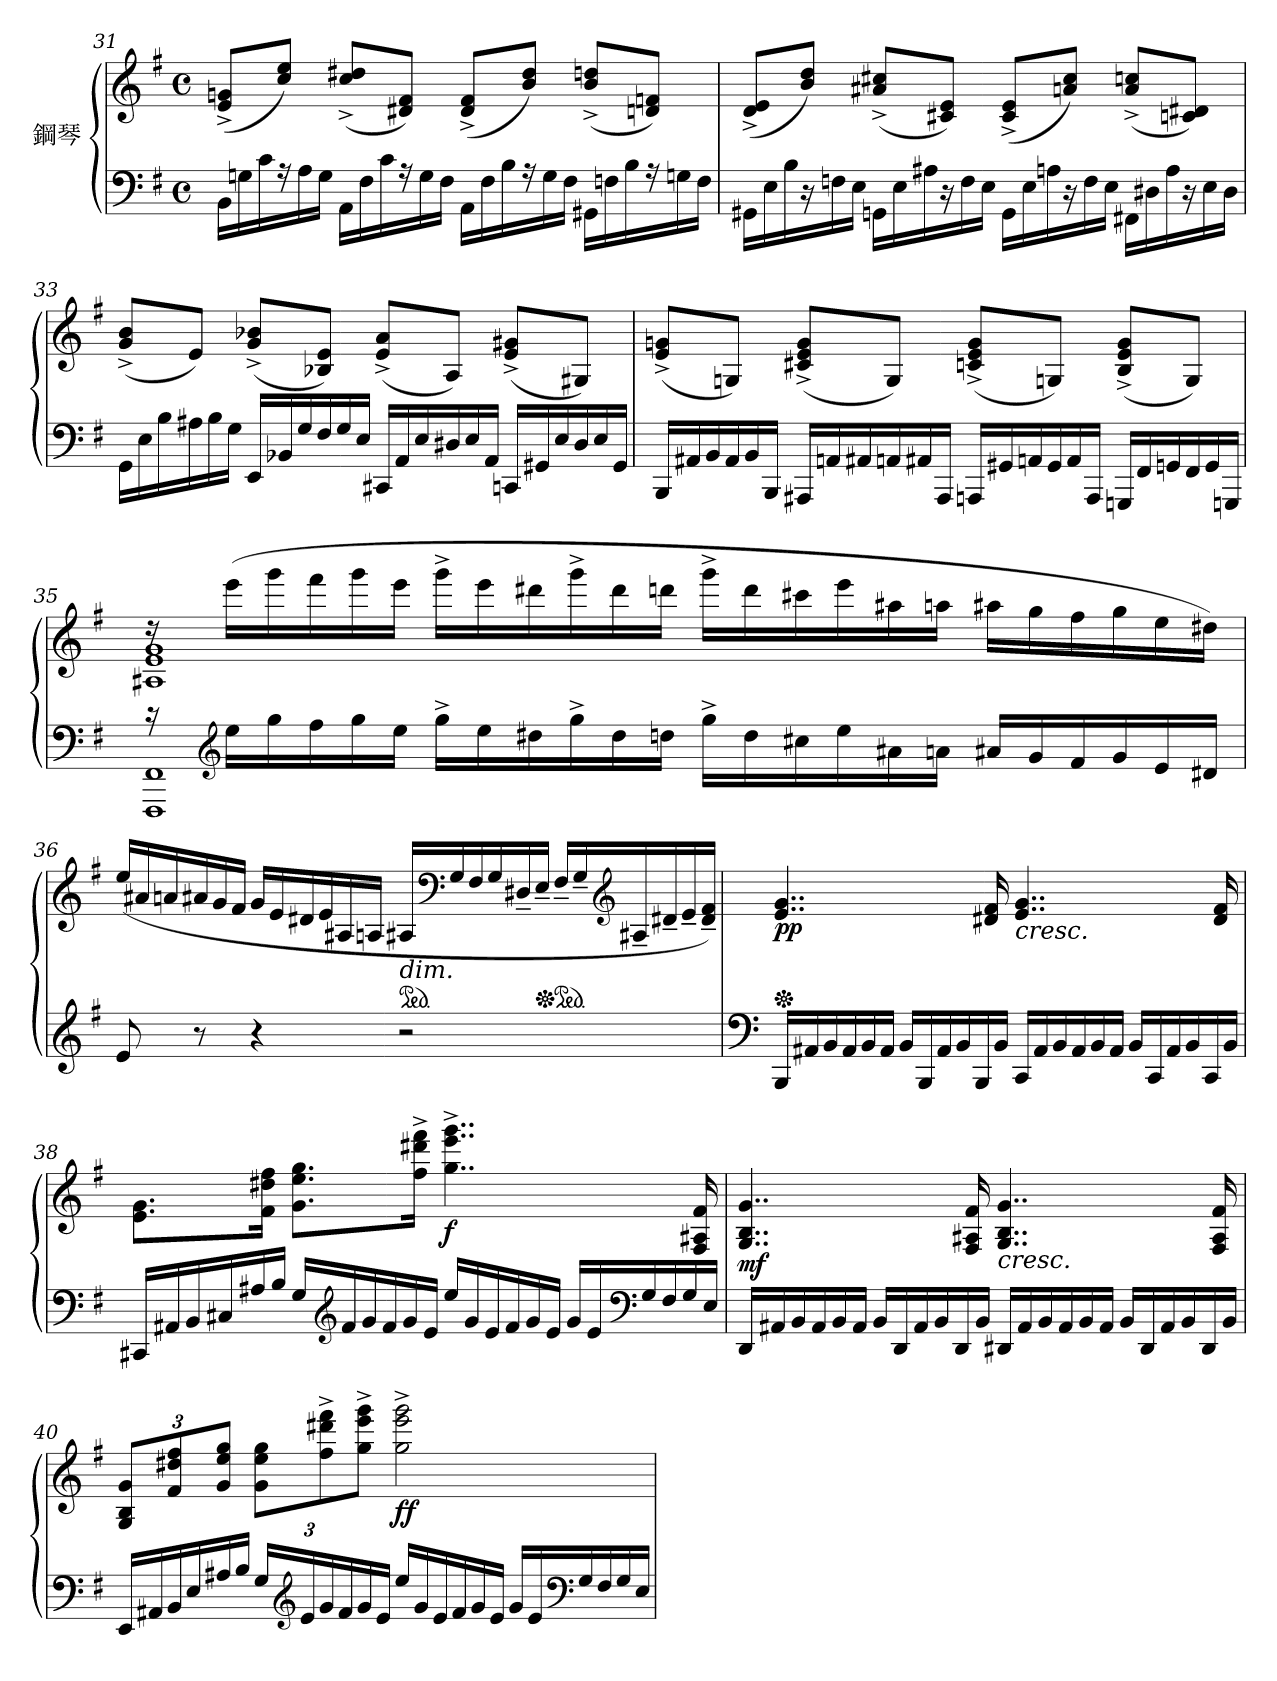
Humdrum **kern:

**kern	**kern	**dynam
*part1	*part1	*part1
*staff2	*staff1	*staff1/2
*I"鋼琴	*	*
!!LO:LB:g=z
*clefF4	*clefG2	*
*k[f#]	*k[f#]	*
*M4/4	*M4/4	*
*met(c)	*met(c)	*
*Xtuplet	*	*
=31	=31	=31
24BB\LL	(<8e/^ 8gn/^L	.
24Gn\	.	.
24c\	.	.
24r	8cc/ 8ee/J)	.
24A\	.	.
24G\JJ	.	.
24AA\LL	(<8cc/^ 8dd#X/^L	.
24F#\	.	.
24c\	.	.
24r	8d#X/ 8f#/J)	.
24G\	.	.
24F#\JJ	.	.
24AA\LL	(<8d#/^ 8f#/^L	.
24F#\	.	.
24B\	.	.
24r	8b/ 8dd#/J)	.
24G\	.	.
24F#\JJ	.	.
24GG#X\LL	(<8b/^ 8ddn/^L	.
24Fn\	.	.
24B\	.	.
24r	8dn/ 8fn/J)	.
24Gn\	.	.
24F\JJ	.	.
=32	=32	=32
24GG#X\LL	(<8d/^ 8e/^L	.
24E\	.	.
24B\	.	.
24r	8b/ 8dd/J)	.
24Fn\	.	.
24E\JJ	.	.
24GGn\LL	(<8a#X/^ 8cc#X/^L	.
24E\	.	.
24A#X\	.	.
24r	8c#X/ 8e/J)	.
24F\	.	.
24E\JJ	.	.
24GG\LL	(<8c#/^ 8e/^L	.
24E\	.	.
24An\	.	.
24r	8an/ 8cc#/J)	.
24F\	.	.
24E\JJ	.	.
24FF#X\LL	(<8a/^ 8ccn/^L	.
24D#X\	.	.
24A\	.	.
24r	8cn/ 8d#X/J)	.
24E\	.	.
24D#\JJ	.	.
!!LO:LB:g=z
=33	=33	=33
24GG\LL	(<8g/^ 8b/^L	.
24E\	.	.
24B\	.	.
24A#X\	8e/J)	.
24B\	.	.
24G\JJ	.	.
24EE/LL	(<8g/^ 8b-X/^L	.
24BB-X/	.	.
24G/	.	.
24F#/	8B-X/ 8e/J)	.
24G/	.	.
24E/JJ	.	.
24CC#X/LL	(<8e/^ 8a/^L	.
24AA/	.	.
24E/	.	.
24D#X/	8A/J)	.
24E/	.	.
24AA/JJ	.	.
24CCn/LL	(<8e/^ 8g#X/^L	.
24GG#X/	.	.
24E/	.	.
24D#/	8G#X/J)	.
24E/	.	.
24GG#/JJ	.	.
=34	=34	=34
24BBB/LL	(<8e/^ 8gn/^L	.
24AA#X/	.	.
24BB/	.	.
24AA#/	8Gn/J)	.
24BB/	.	.
24BBB/JJ	.	.
24AAA#X/LL	(<8c#X/^ 8e/^ 8g/^L	.
24AAn/	.	.
24AA#X/	.	.
24AAn/	8G/J)	.
24AA#X/	.	.
24AAA#/JJ	.	.
24AAAn/LL	(<8cn/^ 8e/^ 8g/^L	.
24GG#X/	.	.
24AAn/	.	.
24GG#/	8Gn/J)	.
24AA/	.	.
24AAA/JJ	.	.
24GGGn/LL	(<8B/^ 8e/^ 8g/^L	.
24FF#/	.	.
24GGn/	.	.
24FF#/	8G/J)	.
24GG/	.	.
24GGGn/JJ	.	.
!!LO:LB:g=z
=35	=35	=35
*^	*	*
*	*	*Xtuplet	*
*v	*v	*	*
*	*MM30	*
*^	*^	*
!	!	!	!	!LO:DY:b
!	!	!	!	!LO:DY:n=1:b
24r	1FFF# 1FF#	24rdd	1A#X 1e 1g	fff other-dynamics
*clefG2	*	*	*	*
*	*	*MM104	*	*
24ee\LL	.	(>24eee\LL	.	.
24gg\	.	24ggg\	.	.
24ff#\	.	24fff#\	.	.
24gg\	.	24ggg\	.	.
24ee\JJ	.	24eee\JJ	.	.
24gg^\LL	.	24ggg^\LL	.	.
24ee\	.	24eee\	.	.
24dd#X\	.	24ddd#X\	.	.
24gg^\	.	24ggg^\	.	.
24dd#\	.	24ddd#\	.	.
24ddn\JJ	.	24dddn\JJ	.	.
24gg^\LL	.	24ggg^\LL	.	.
24dd\	.	24ddd\	.	.
24cc#X\	.	24ccc#X\	.	.
24ee\	.	24eee\	.	.
24a#X\	.	24aa#X\	.	.
24an\JJ	.	24aan\JJ	.	.
24a#X/LL	.	24aa#X\LL	.	.
24g/	.	24gg\	.	.
24f#/	.	24ff#\	.	.
24g/	.	24gg\	.	.
24e/	.	24ee\	.	.
24d#X/JJ	.	24dd#X\JJ)	.	.
*v	*v	*	*	*
*	*v	*v	*
=36	=36	=36
8e/	(<24ee/LL	.
.	24a#X/	.
.	24an/	.
8r	24a#X/	.
.	24g/	.
.	24f#/JJ	.
4r	24g/LL	.
.	24e/	.
.	24d#X/	.
.	24e/	.
.	24A#X/	.
.	24An/JJ	.
*	*ped	*
!	!LO:TX:b:i:t=dim.	!
2r	24A#X/LL	.
*	*clefF4	*
.	24G/	.
.	24F#/	.
.	24G/	.
.	24D#X~/	.
.	24E~/JJ	.
*	*Xped	*
*	*ped	*
.	24F#~/LL	.
.	24G~/	.
*	*clefG2	*
.	24A#X~/	.
.	24d#X~/	.
.	24e~/	.
.	24d#/~ 24f#/~JJ)	.
!!LO:LB:g=z
=37	=37	=37
*clefF4	*	*
*	*Xped	*
!	!	!LO:DY:b
24BBB/LL	4..e/ 4..g/	pp
24AA#X/	.	.
24BB/	.	.
24AA#/	.	.
24BB/	.	.
24AA#/JJ	.	.
24BB/LL	.	.
24BBB/	.	.
24AA#/	.	.
24BB/	.	.
24BBB/	.	.
.	16d#X/ 16f#/	.
24BB/JJ	.	.
!	!LO:TX:b:i:t=cresc.	!
24CC/LL	4..e/ 4..g/	.
24AA#/	.	.
24BB/	.	.
24AA#/	.	.
24BB/	.	.
24AA#/JJ	.	.
24BB/LL	.	.
24CC/	.	.
24AA#/	.	.
24BB/	.	.
24CC/	.	.
.	16d#/ 16f#/	.
24BB/JJ	.	.
=38	=38	=38
24CC#X/LL	8.e\ 8.g\L	.
24AA#X/	.	.
24BB/	.	.
24C#X/	.	.
24A#X/	.	.
.	16f#\ 16dd#X\ 16ff#\Jk	.
24B/JJ	.	.
24G/LL	8.g\ 8.ee\ 8.gg\L	.
*clefG2	*	*
24f#/	.	.
24g/	.	.
24f#/	.	.
24g/	.	.
.	16ff#\^ 16ddd#X\^ 16fff#\^Jk	.
24e/JJ	.	.
!	!	!LO:DY:b
24ee/LL	4..gg\^ 4..eee\^ 4..ggg\^	f
24g/	.	.
24e/	.	.
24f#/	.	.
24g/	.	.
24e/JJ	.	.
24g/LL	.	.
24e/	.	.
*clefF4	*	*
24G/	.	.
24F#/	.	.
24G/	.	.
.	16F#/ 16A#X/ 16f#/	.
24E/JJ	.	.
!!LO:LB:g=z
=39	=39	=39
!	!	!LO:DY:b
24DD/LL	4..G/ 4..B/ 4..g/	mf
24AA#X/	.	.
24BB/	.	.
24AA#/	.	.
24BB/	.	.
24AA#/JJ	.	.
24BB/LL	.	.
24DD/	.	.
24AA#/	.	.
24BB/	.	.
24DD/	.	.
.	16F#/ 16A#X/ 16f#/	.
24BB/JJ	.	.
!	!LO:TX:b:i:t=cresc.	!
24DD#X/LL	4..G/ 4..B/ 4..g/	.
24AA#/	.	.
24BB/	.	.
24AA#/	.	.
24BB/	.	.
24AA#/JJ	.	.
24BB/LL	.	.
24DD#/	.	.
24AA#/	.	.
24BB/	.	.
24DD#/	.	.
.	16F#/ 16A#/ 16f#/	.
24BB/JJ	.	.
=40	=40	=40
*	*tuplet	*
*	*Xbrackettup	*
24EE/LL	12G/ 12B/ 12g/L	.
24AA#X/	.	.
24BB/	12f#/ 12dd#X/ 12ff#/	.
24E/	.	.
24A#X/	12g/ 12ee/ 12gg/J	.
24B/JJ	.	.
24G/LL	12g\ 12ee\ 12gg\L	.
*clefG2	*	*
24e/	.	.
24g/	12ff#\^ 12ddd#X\^ 12fff#\^	.
24f#/	.	.
24g/	12gg\^ 12eee\^ 12ggg\^J	.
24e/JJ	.	.
!	!	!LO:DY:b
24ee/LL	2gg\^ 2eee\^ 2ggg\^	ff
24g/	.	.
24e/	.	.
24f#/	.	.
24g/	.	.
24e/JJ	.	.
24g/LL	.	.
24e/	.	.
*clefF4	*	*
24G/	.	.
24F#/	.	.
24G/	.	.
24E/JJ	.	.
=	=	=
*-	*-	*-
